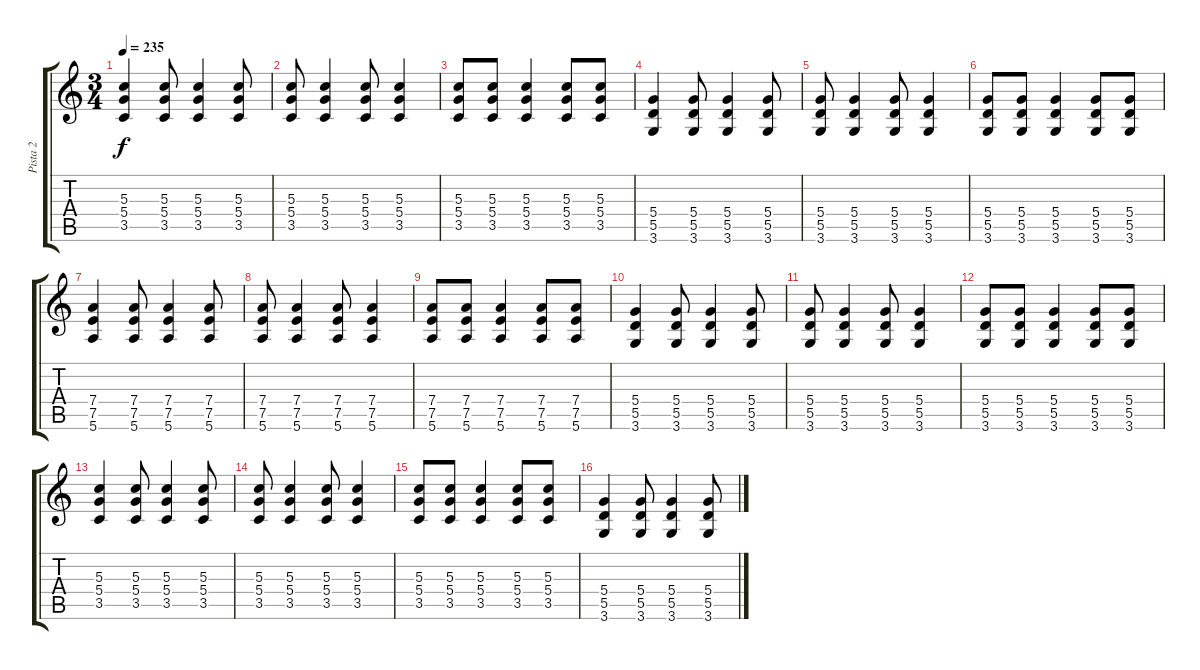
\track ("Pista 2" "Pista 2") {instrument distortionguitar}
\staff {score tabs}
\tuning (E4 B3 G3 D3 A2 E2) {hide}
\ts (3 4)
\tempo 235
\clef g2
\ks c
(5.3 5.4 3.5).4{dy f} (5.3 5.4 3.5).8 (5.3 5.4 3.5).4 (5.3 5.4 3.5).8 |
(5.3 5.4 3.5).8 (5.3 5.4 3.5).4 (5.3 5.4 3.5).8 (5.3 5.4 3.5).4 |
(5.3 5.4 3.5).8 (5.3 5.4 3.5).8 (5.3 5.4 3.5).4 (5.3 5.4 3.5).8 (5.3 5.4 3.5).8 |
(5.4 5.5 3.6).4 (5.4 5.5 3.6).8 (5.4 5.5 3.6).4 (5.4 5.5 3.6).8 |
(5.4 5.5 3.6).8 (5.4 5.5 3.6).4 (5.4 5.5 3.6).8 (5.4 5.5 3.6).4 |
(5.4 5.5 3.6).8 (5.4 5.5 3.6).8 (5.4 5.5 3.6).4 (5.4 5.5 3.6).8 (5.4 5.5 3.6).8 |
(7.4 7.5 5.6).4 (7.4 7.5 5.6).8 (7.4 7.5 5.6).4 (7.4 7.5 5.6).8 |
(7.4 7.5 5.6).8 (7.4 7.5 5.6).4 (7.4 7.5 5.6).8 (7.4 7.5 5.6).4 |
(7.4 7.5 5.6).8 (7.4 7.5 5.6).8 (7.4 7.5 5.6).4 (7.4 7.5 5.6).8 (7.4 7.5 5.6).8 |
(5.4 5.5 3.6).4 (5.4 5.5 3.6).8 (5.4 5.5 3.6).4 (5.4 5.5 3.6).8 |
(5.4 5.5 3.6).8 (5.4 5.5 3.6).4 (5.4 5.5 3.6).8 (5.4 5.5 3.6).4 |
(5.4 5.5 3.6).8 (5.4 5.5 3.6).8 (5.4 5.5 3.6).4 (5.4 5.5 3.6).8 (5.4 5.5 3.6).8 |
(5.3 5.4 3.5).4 (5.3 5.4 3.5).8 (5.3 5.4 3.5).4 (5.3 5.4 3.5).8 |
(5.3 5.4 3.5).8 (5.3 5.4 3.5).4 (5.3 5.4 3.5).8 (5.3 5.4 3.5).4 |
(5.3 5.4 3.5).8 (5.3 5.4 3.5).8 (5.3 5.4 3.5).4 (5.3 5.4 3.5).8 (5.3 5.4 3.5).8 |
(5.4 5.5 3.6).4 (5.4 5.5 3.6).8 (5.4 5.5 3.6).4 (5.4 5.5 3.6).8
